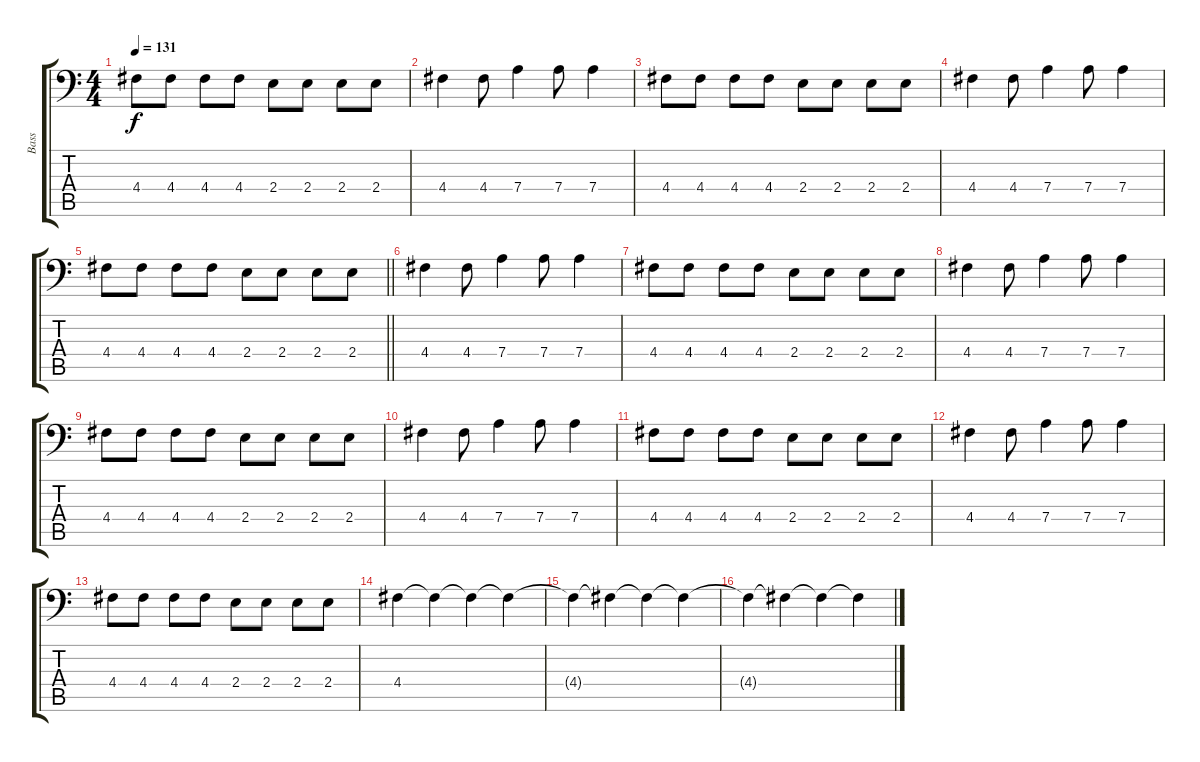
\track ("Bass" "Bass") {instrument electricbassfinger}
\staff {score tabs}
\tuning (E3 B2 G2 D2 A1 E1) {hide}
\ts (4 4)
\tempo 131
\clef f4
\ks c
4.4.8{dy f volume 12} 4.4.8 4.4.8 4.4.8 2.4.8 2.4.8 2.4.8 2.4.8 |
4.4.4{volume 12} 4.4.8 7.4.4 7.4.8 7.4.4 |
4.4.8{volume 12} 4.4.8 4.4.8 4.4.8 2.4.8 2.4.8 2.4.8 2.4.8 |
4.4.4{volume 12} 4.4.8 7.4.4 7.4.8 7.4.4 |
\barLineRight lightlight
4.4.8{volume 12} 4.4.8 4.4.8 4.4.8 2.4.8 2.4.8 2.4.8 2.4.8 |
4.4.4{volume 12} 4.4.8 7.4.4 7.4.8 7.4.4 |
4.4.8{volume 12} 4.4.8 4.4.8 4.4.8 2.4.8 2.4.8 2.4.8 2.4.8 |
4.4.4{volume 12} 4.4.8 7.4.4 7.4.8 7.4.4 |
4.4.8{volume 12} 4.4.8 4.4.8 4.4.8 2.4.8 2.4.8 2.4.8 2.4.8 |
4.4.4{volume 12} 4.4.8 7.4.4 7.4.8 7.4.4 |
4.4.8{volume 12} 4.4.8 4.4.8 4.4.8 2.4.8 2.4.8 2.4.8 2.4.8 |
4.4.4{volume 12} 4.4.8 7.4.4 7.4.8 7.4.4 |
4.4.8{volume 12} 4.4.8 4.4.8 4.4.8 2.4.8 2.4.8 2.4.8 2.4.8 |
4.4.4 4.4{t}.4 4.4{t}.4 4.4{t}.4 |
4.4{t}.4 4.4{t}.4 4.4{t}.4 4.4{t}.4 |
4.4{t}.4 4.4{t}.4 4.4{t}.4 4.4{t}.4
